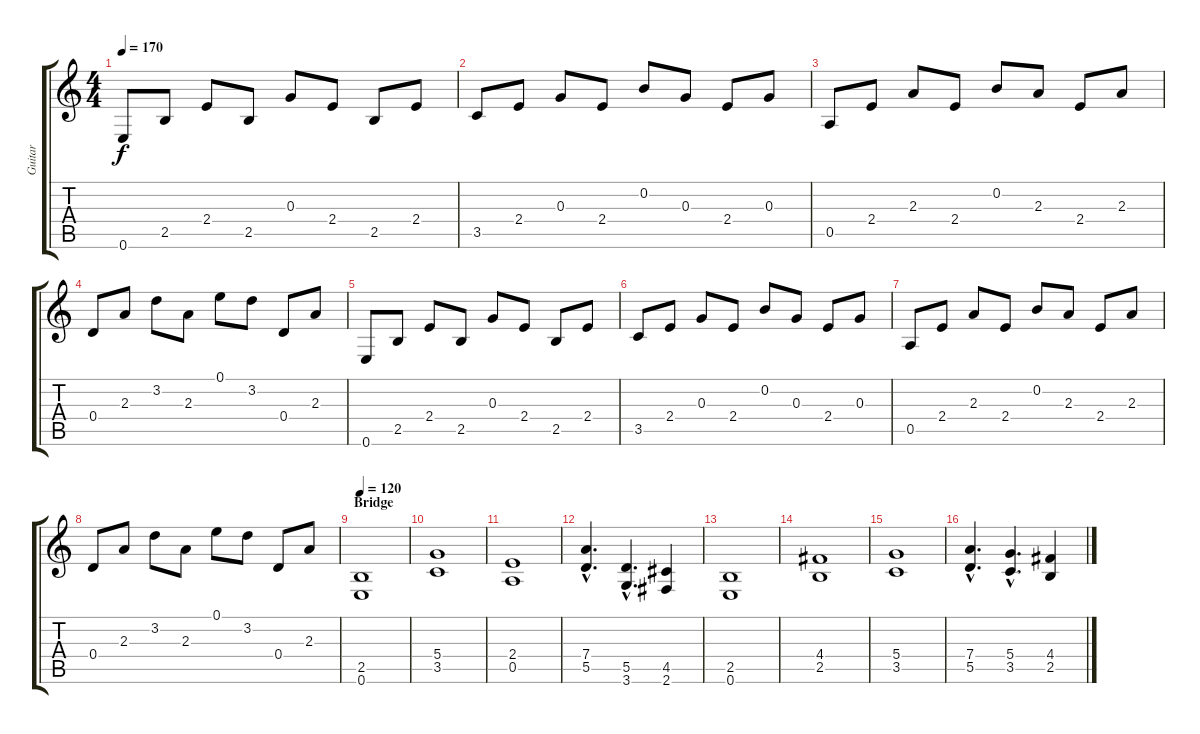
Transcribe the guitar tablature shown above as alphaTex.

\track ("Guitar" "Guitar") {instrument overdrivenguitar}
\staff {score tabs}
\tuning (E4 B3 G3 D3 A2 E2) {hide}
\ts (4 4)
\tempo 170
\clef g2
\ks c
0.6.8{dy f} 2.5.8 2.4.8 2.5.8 0.3.8 2.4.8 2.5.8 2.4.8 |
3.5.8 2.4.8 0.3.8 2.4.8 0.2.8 0.3.8 2.4.8 0.3.8 |
0.5.8 2.4.8 2.3.8 2.4.8 0.2.8 2.3.8 2.4.8 2.3.8 |
0.4.8 2.3.8 3.2.8 2.3.8 0.1.8 3.2.8 0.4.8 2.3.8 |
0.6.8 2.5.8 2.4.8 2.5.8 0.3.8 2.4.8 2.5.8 2.4.8 |
3.5.8 2.4.8 0.3.8 2.4.8 0.2.8 0.3.8 2.4.8 0.3.8 |
0.5.8 2.4.8 2.3.8 2.4.8 0.2.8 2.3.8 2.4.8 2.3.8 |
0.4.8 2.3.8 3.2.8 2.3.8 0.1.8 3.2.8 0.4.8 2.3.8 |
\section ("" "Bridge")
\tempo 120
(2.5 0.6).1{instrument overdrivenguitar} |
(5.4 3.5).1 |
(2.4 0.5).1 |
(7.4{hac} 5.5{hac}).4{d} (5.5{hac} 3.6{hac}).4{d} (4.5 2.6).4 |
(2.5 0.6).1 |
(4.4 2.5).1 |
(5.4 3.5).1 |
(7.4{hac} 5.5{hac}).4{d} (5.4{hac} 3.5{hac}).4{d} (4.4 2.5).4
